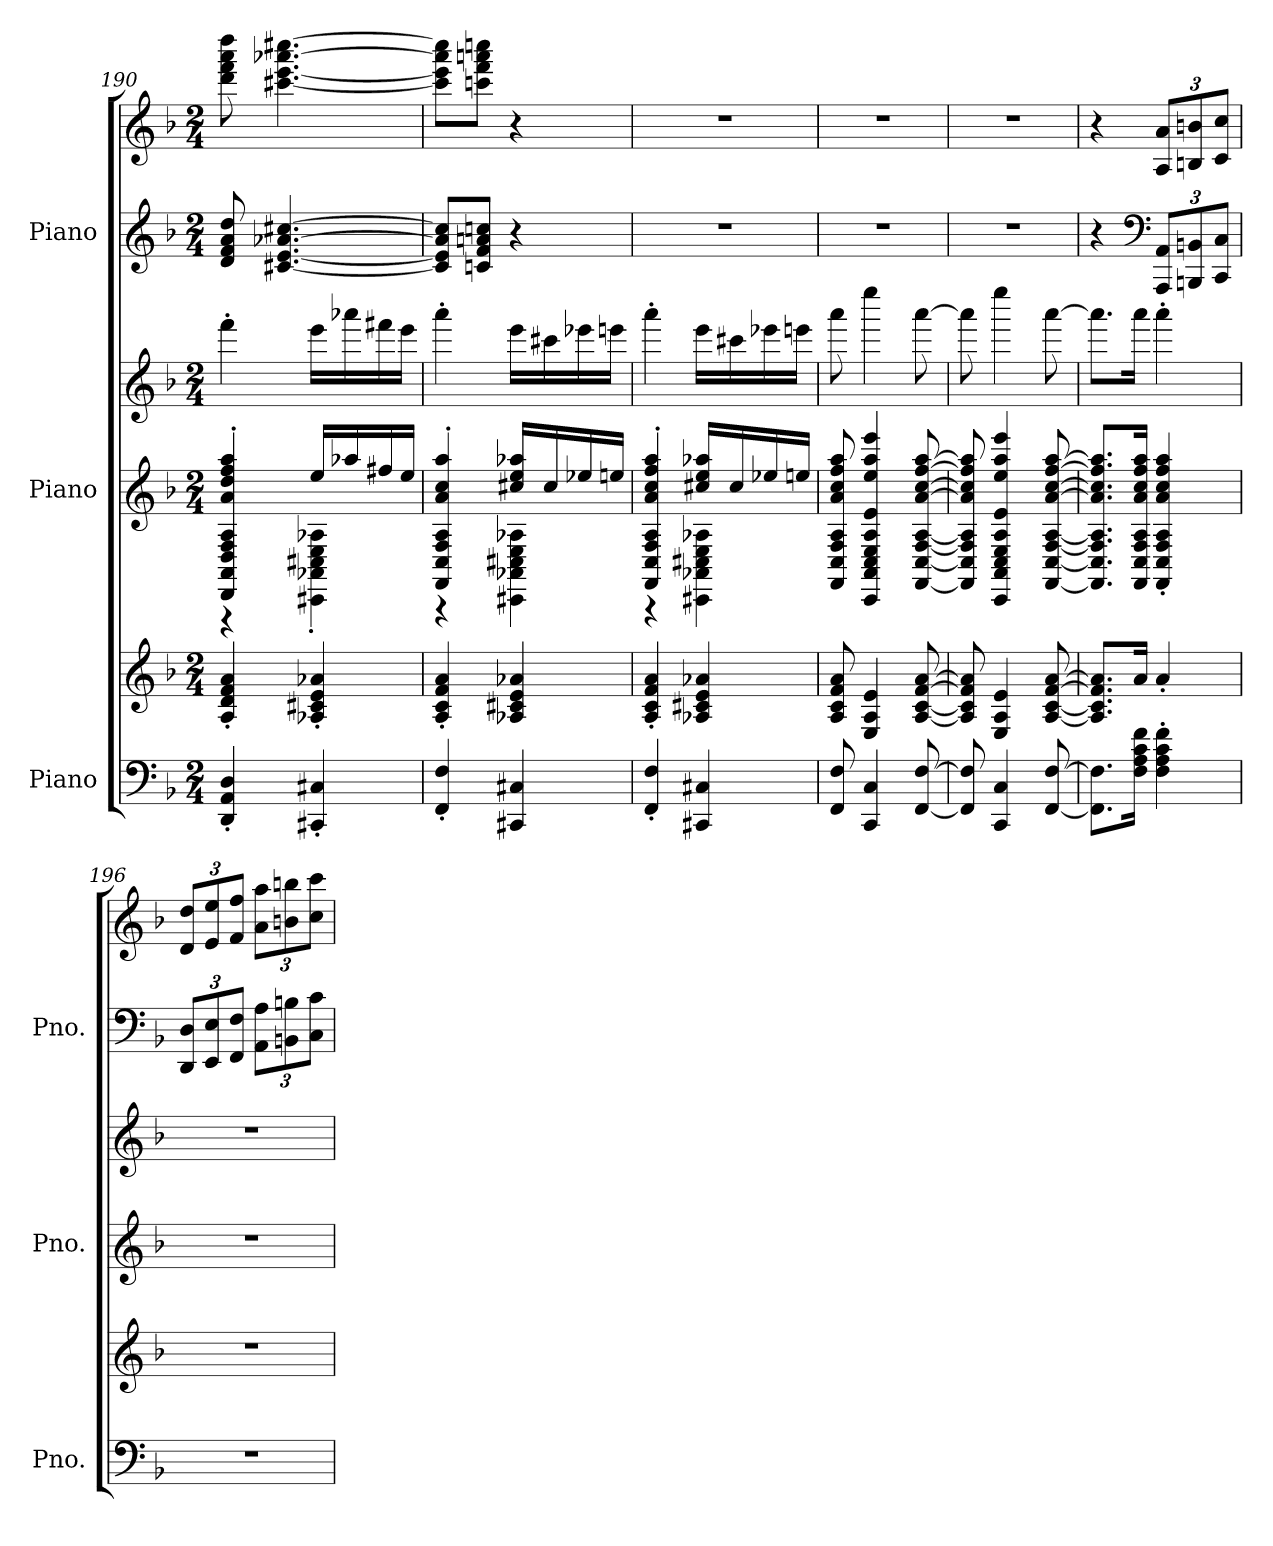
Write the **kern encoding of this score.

**kern	**kern	**kern	**kern	**kern	**kern
*part3	*part3	*part2	*part2	*part1	*part1
*staff6	*staff5	*staff4	*staff3	*staff2	*staff1
*I"Piano	*	*I"Piano	*	*I"Piano	*
*I'Pno.	*	*I'Pno.	*	*I'Pno.	*
*clefF4	*clefG2	*clefG2	*clefG2	*clefG2	*clefG2
*k[b-]	*k[b-]	*k[b-]	*k[b-]	*k[b-]	*k[b-]
*M2/4	*M2/4	*M2/4	*M2/4	*M2/4	*M2/4
=190	=190	=190	=190	=190	=190
*	*	*^	*	*	*
4DD/' 4AA/' 4D/'	4A/' 4d/' 4f/' 4a/'	4DD/' 4AA/' 4D/' 4F/' 4A/' 4a/' 4dd/' 4ff/' 4aa/'	4r	4fff'\	8d/ 8f/ 8a/ 8dd/	8ddd\ 8fff\ 8aaa\ 8dddd\
.	.	.	.	.	[4.c#X/ [4.e/ [4.a-X/ [4.cc#X/	[4.ccc#X\ [4.eee\ [4.aaa-X\ [4.cccc#X\
4CC#X/' 4C#X/'	4A-X/' 4c#X/' 4e/' 4a-X/'	16ee/LL	4CC#X\' 4AA-X\' 4C#X\' 4E\' 4A-X\'	16eee\LL	.	.
.	.	16aa-X/	.	16aaa-X\	.	.
.	.	16ff#X/	.	16fff#X\	.	.
.	.	16ee/JJ	.	16eee\JJ	.	.
!!LO:PB:g=z
=191	=191	=191	=191	=191	=191	=191
4FF/' 4F/'	4A/' 4c/' 4f/' 4a/'	4FF/' 4C/' 4F/' 4A/' 4a/' 4cc/' 4aa/'	4r	4aaa'\	8c#/] 8e/] 8a-/] 8cc#/]L	8ccc#\] 8eee\] 8aaa-\] 8cccc#\]L
.	.	.	.	.	8cn/ 8f/ 8an/ 8ccn/J	8cccn\ 8fff\ 8aaan\ 8ccccn\J
4CC#X/ 4C#X/	4A-X/ 4c#X/ 4e/ 4a-X/	16cc#X/ 16ee/ 16aa-X/LL	4CC#X\ 4AA-X\ 4C#X\ 4E\ 4A-X\	16eee\LL	4r	4r
.	.	16cc#/	.	16ccc#X\	.	.
.	.	16ee-X/	.	16eee-X\	.	.
.	.	16een/JJ	.	16eeen\JJ	.	.
=192	=192	=192	=192	=192	=192	=192
4FF/' 4F/'	4A/' 4c/' 4f/' 4a/'	4FF/' 4C/' 4F/' 4A/' 4a/' 4cc/' 4ff/' 4aa/'	4r	4aaa'\	2r	2r
4CC#X/ 4C#X/	4A-X/ 4c#X/ 4e/ 4a-X/	16cc#X/ 16ee/ 16aa-X/LL	4CC#X\ 4AA-X\ 4C#X\ 4E\ 4A-X\	16eee\LL	.	.
.	.	16cc#/	.	16ccc#X\	.	.
.	.	16ee-X/	.	16eee-X\	.	.
.	.	16een/JJ	.	16eeen\JJ	.	.
*	*	*v	*v	*	*	*
=193	=193	=193	=193	=193	=193
*	*	*	*	*	*MM170
8FF/ 8F/	8A/ 8c/ 8f/ 8a/	8FF/ 8C/ 8F/ 8A/ 8a/ 8cc/ 8ff/ 8aa/	8aaa\	2r	2r
4CC/ 4C/	4E/ 4A/ 4e/	4CC/ 4AA/ 4C/ 4E/ 4A/ 4e/ 4ee/ 4aa/ 4eee/	4eeee\	.	.
[8FF/ [8F/	[8A/ [8c/ [8f/ [8a/	[8FF/ [8C/ [8F/ [8A/ [8a/ [8cc/ [8ff/ [8aa/	[8aaa\	.	.
=194	=194	=194	=194	=194	=194
8FF/] 8F/]	8A/] 8c/] 8f/] 8a/]	8FF/] 8C/] 8F/] 8A/] 8a/] 8cc/] 8ff/] 8aa/]	8aaa\]	2r	2r
4CC/ 4C/	4E/ 4A/ 4e/	4CC/ 4AA/ 4C/ 4E/ 4A/ 4e/ 4ee/ 4aa/ 4eee/	4eeee\	.	.
[8FF/ [8F/	[8A/ [8c/ [8f/ [8a/	[8FF/ [8C/ [8F/ [8A/ [8a/ [8cc/ [8ff/ [8aa/	[8aaa\	.	.
=195	=195	=195	=195	=195	=195
8.FF\] 8.F\]L	8.A/] 8.c/] 8.f/] 8.a/]L	8.FF/] 8.C/] 8.F/] 8.A/] 8.a/] 8.cc/] 8.ff/] 8.aa/]L	8.aaa\L]	4r	4r
16F\ 16A\ 16c\ 16f\Jk	16a/Jk	16FF/ 16C/ 16F/ 16A/ 16a/ 16cc/ 16ff/ 16aa/Jk	16aaa\Jk	.	.
*	*	*	*	*clefF4	*
*	*	*	*	*Xbrackettup	*Xbrackettup
4F\' 4A\' 4c\' 4f\'	4a'/	4FF/' 4C/' 4F/' 4A/' 4a/' 4cc/' 4ff/' 4aa/'	4aaa'\	12AAA/ 12AA/L	12A/ 12a/L
.	.	.	.	12BBBn/ 12BBn/	12Bn/ 12bn/
.	.	.	.	12CC/ 12C/J	12c/ 12cc/J
!!LO:LB:g=z
=196	=196	=196	=196	=196	=196
2r	2r	2r	2r	12DD/ 12D/L	12d/ 12dd/L
.	.	.	.	12EE/ 12E/	12e/ 12ee/
.	.	.	.	12FF/ 12F/J	12f/ 12ff/J
.	.	.	.	12AA\ 12A\L	12a\ 12aa\L
.	.	.	.	12BBn\ 12Bn\	12bn\ 12bbn\
.	.	.	.	12C\ 12c\J	12cc\ 12ccc\J
=	=	=	=	=	=
*-	*-	*-	*-	*-	*-
